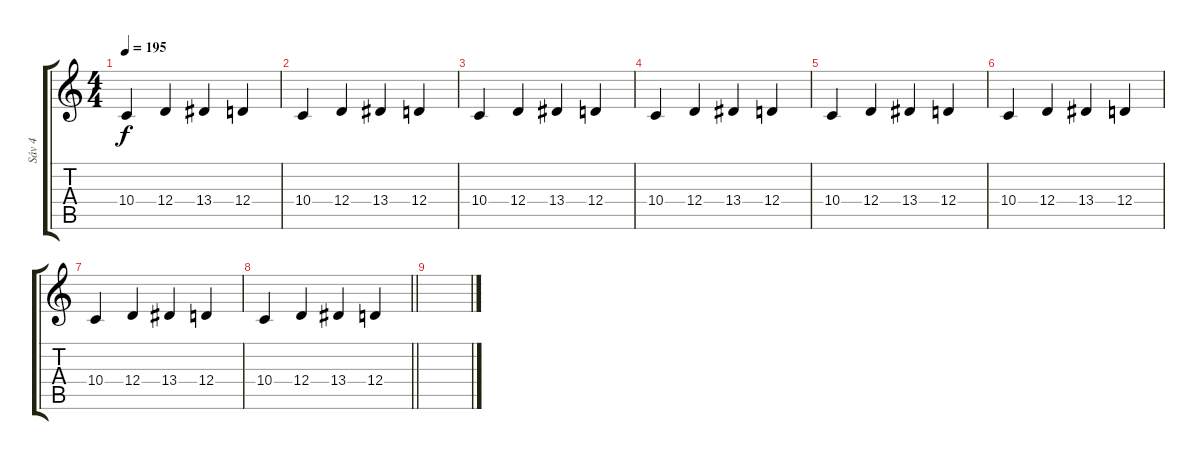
\track ("Sáv 4" "Sáv 4") {instrument trumpet}
\staff {score tabs}
\tuning (E4 B3 G3 D3 A2 E2) {hide}
\ts (4 4)
\tempo 195
\clef g2
\ks c
10.4.4{dy f} 12.4.4 13.4.4 12.4.4 |
10.4.4 12.4.4 13.4.4 12.4.4 |
10.4.4 12.4.4 13.4.4 12.4.4 |
10.4.4 12.4.4 13.4.4 12.4.4 |
10.4.4 12.4.4 13.4.4 12.4.4 |
10.4.4 12.4.4 13.4.4 12.4.4 |
10.4.4 12.4.4 13.4.4 12.4.4 |
\barLineRight lightlight
10.4.4 12.4.4 13.4.4 12.4.4 |
\section ("" "")
